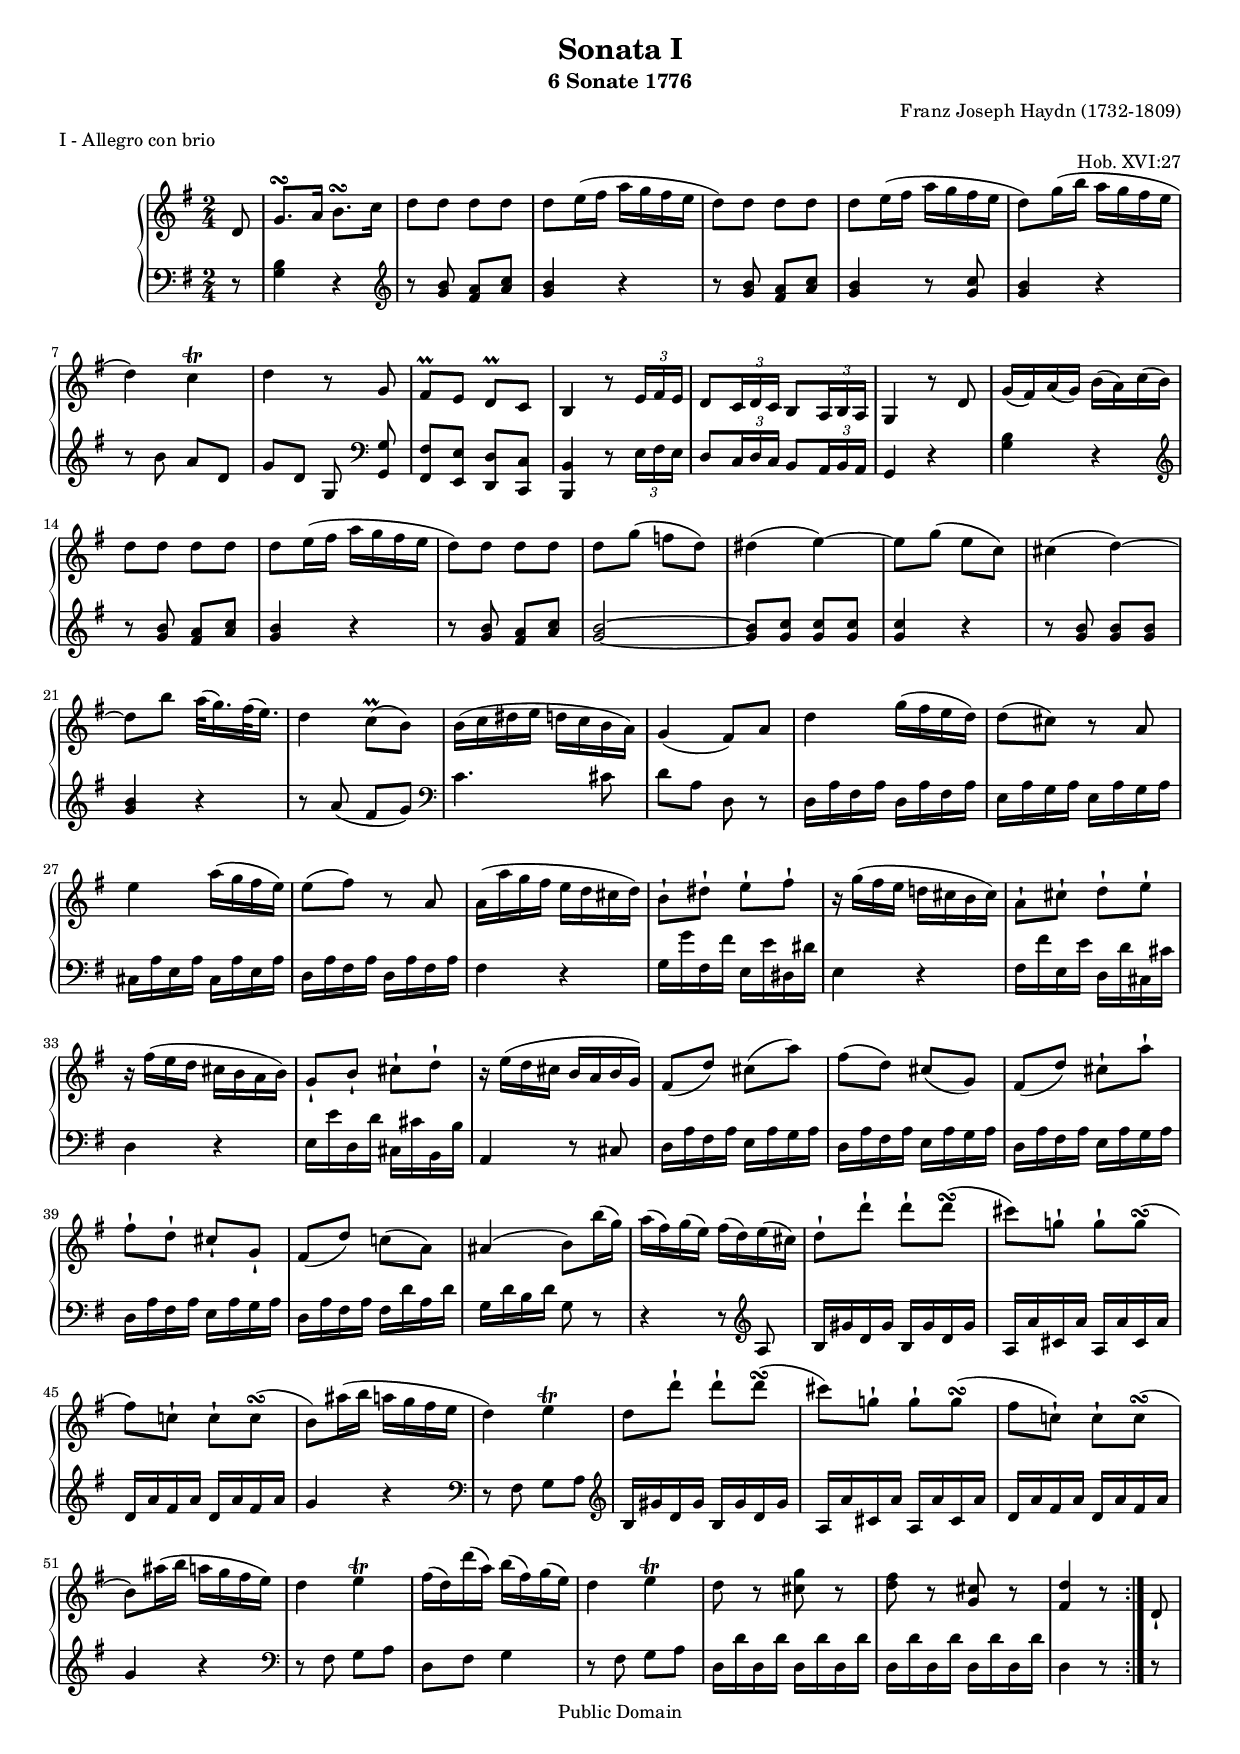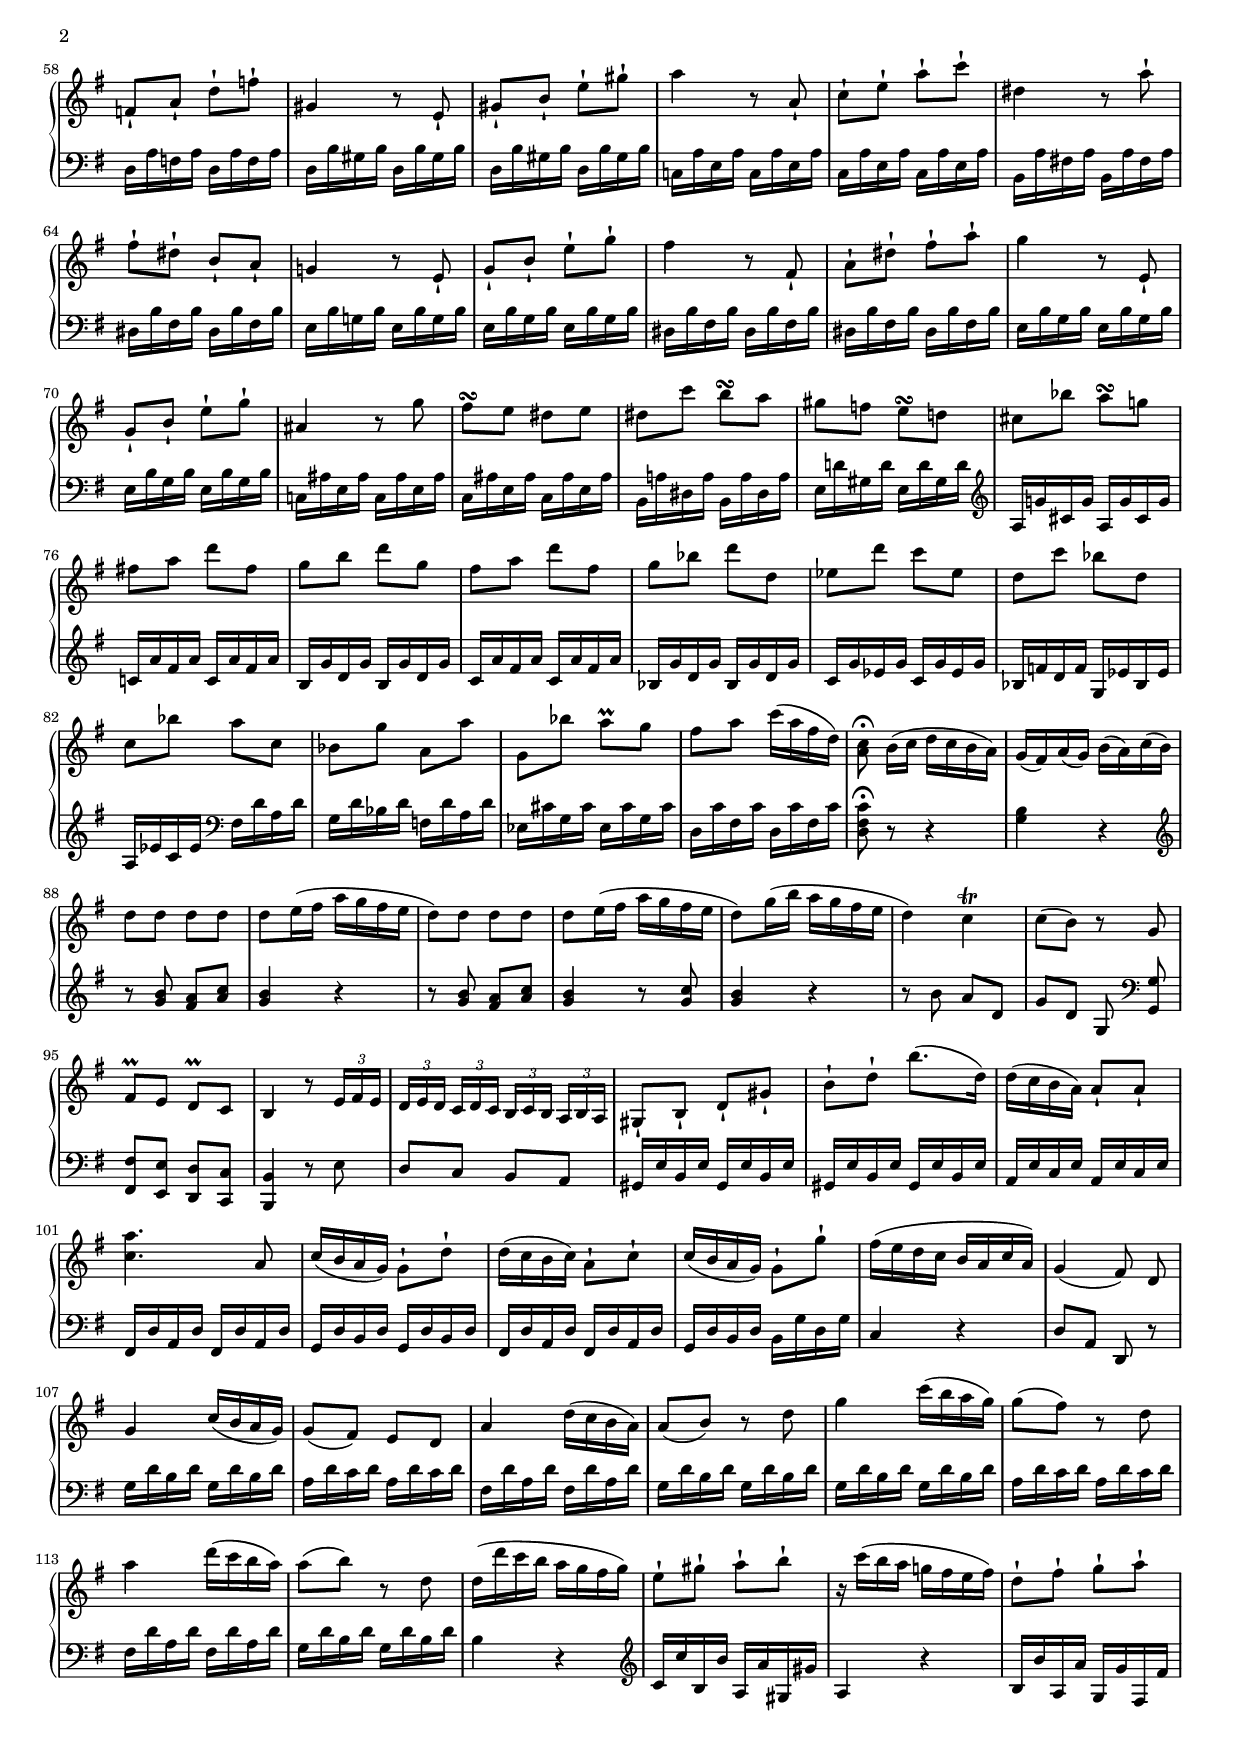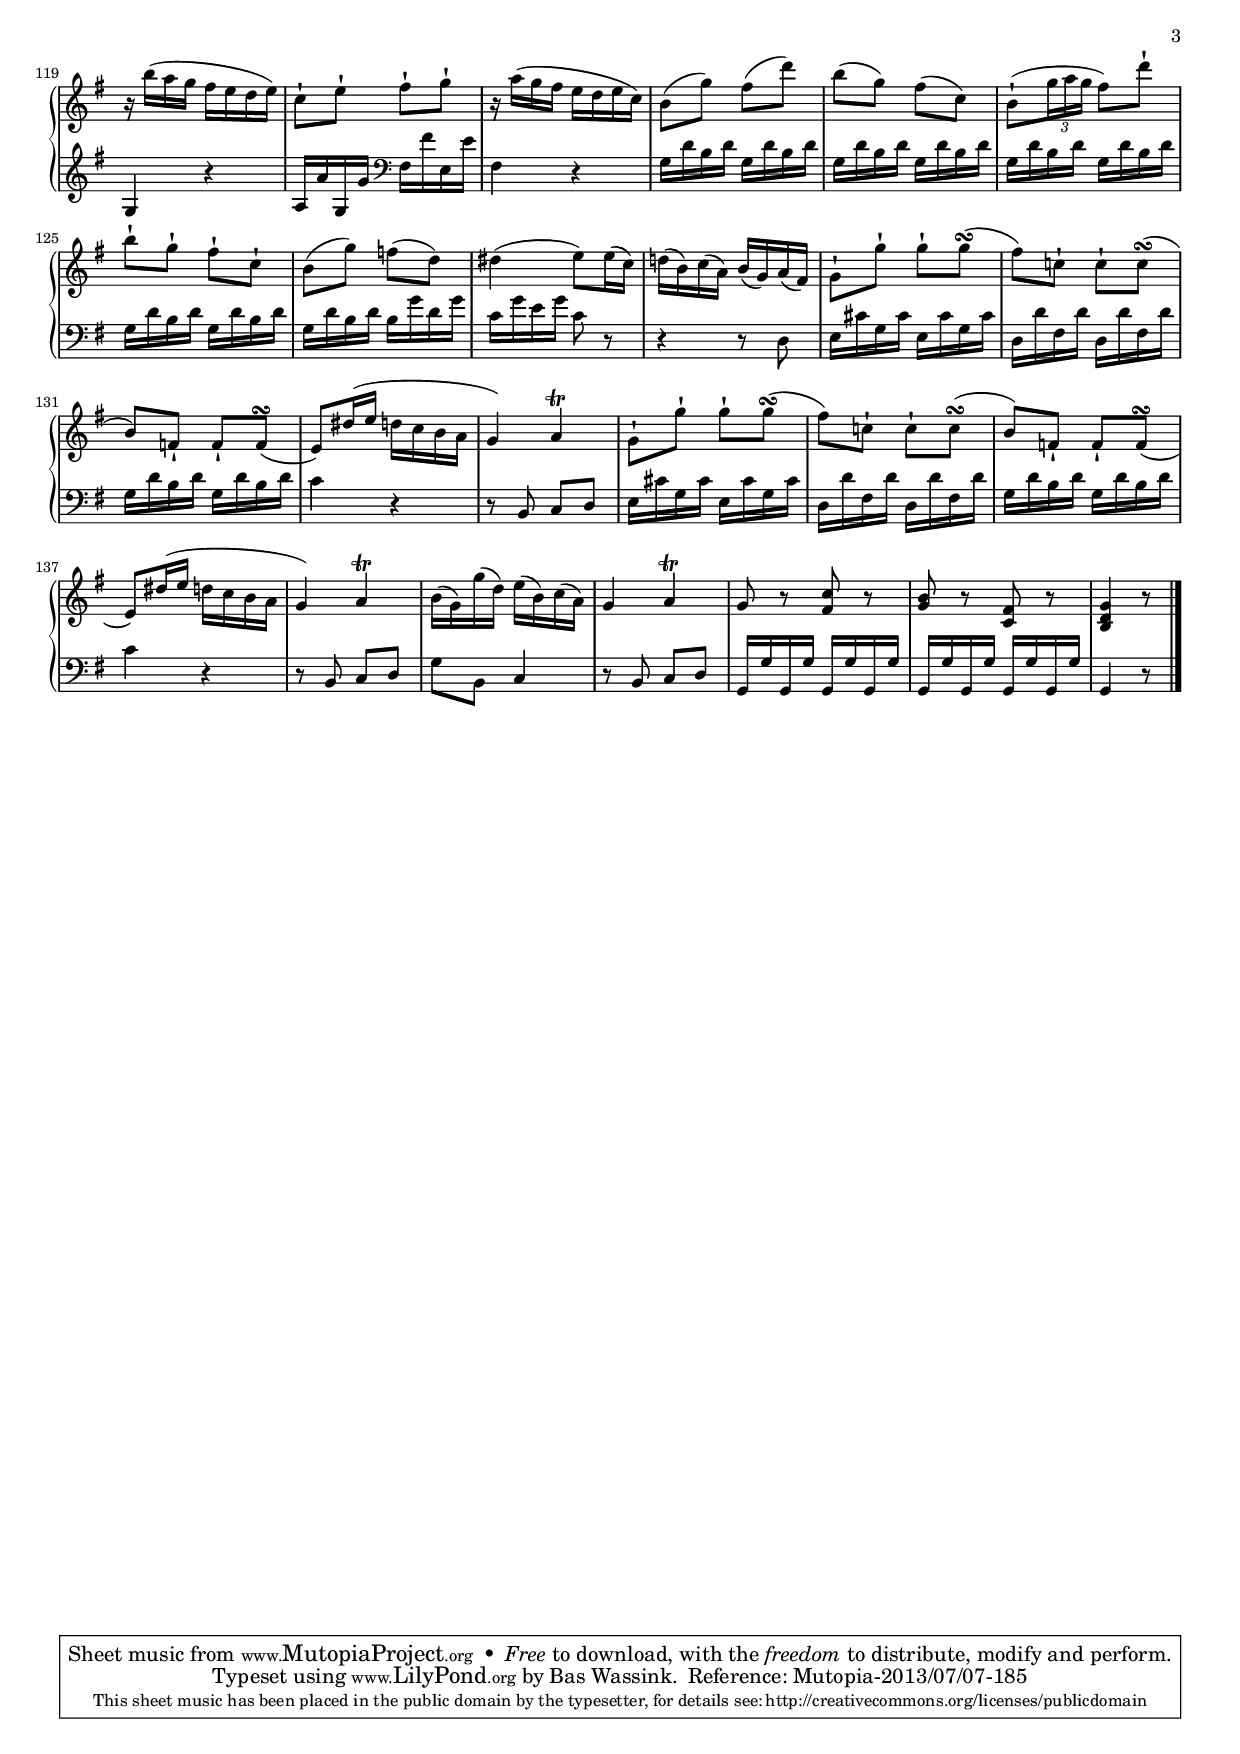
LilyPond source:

\version "2.16.1"

\include "nederlands.ly"
#(set-global-staff-size 16)
\header {
  title             = "Sonata I"
  subtitle          = "6 Sonate 1776"
  composer          = "Franz Joseph Haydn (1732-1809)"
  opus              = "Hob. XVI:27"
  meter             = "I - Allegro con brio"
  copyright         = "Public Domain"
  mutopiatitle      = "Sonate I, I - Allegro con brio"
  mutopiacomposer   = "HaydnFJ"
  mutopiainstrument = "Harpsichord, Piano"
  date              = "18th Century"
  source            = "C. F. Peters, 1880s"
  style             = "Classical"
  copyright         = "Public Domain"
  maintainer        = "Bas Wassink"
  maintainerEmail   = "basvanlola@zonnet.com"

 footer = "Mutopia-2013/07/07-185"
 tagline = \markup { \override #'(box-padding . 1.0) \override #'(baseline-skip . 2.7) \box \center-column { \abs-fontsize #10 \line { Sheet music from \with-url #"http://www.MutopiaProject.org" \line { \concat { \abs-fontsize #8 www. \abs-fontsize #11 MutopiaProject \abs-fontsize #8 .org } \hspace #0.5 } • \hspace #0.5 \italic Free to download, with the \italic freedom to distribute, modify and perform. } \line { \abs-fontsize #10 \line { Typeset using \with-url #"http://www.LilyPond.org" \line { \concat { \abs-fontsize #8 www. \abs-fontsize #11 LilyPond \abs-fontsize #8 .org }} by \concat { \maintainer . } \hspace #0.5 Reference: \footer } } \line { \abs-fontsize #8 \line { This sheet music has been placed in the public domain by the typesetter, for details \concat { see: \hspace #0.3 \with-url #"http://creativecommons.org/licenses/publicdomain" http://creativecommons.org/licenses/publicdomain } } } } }
}

Global =  {\key g\major \time 2/4 \partial 8}
Treble = \clef treble
Bass = \clef bass

MD =  \relative c' {
  \repeat volta 2 {
  d8

   g8.\turn  a16 b8.\turn c16
  d8 d d d
  d e16 ( fis a g fis e
   d8) d d d

  d e16 ( fis a g fis e
   d8) g16 ( b a g fis e
   d4) c\trill
  d r8 g,

  fis8\prall e d\prall c
  b4 r8 \times 2/3 {e16 fis e}
  d8 \times 2/3 {c16 d c} b8 \times 2/3 {a16 b a}
  g4 r8 d'

  g16 ( fis) a ( g) b ( a) c ( b)
  d8 d d d
  d e16 ( fis a g fis e
   d8) d d d

  d g ( f  d)
  dis4 ( e) ~
  e8 g ( e  c)
  cis4 ( d) ~

  d8 b' a32 ( g16.) fis32 ( e16.)
  d4 c8\prall ( b)
  b16 ( c dis e d c b  a)
  g4 ( fis8) a

  d4 g16 ( fis e  d)
  d8 ( cis) r a
  e'4 a16 ( g fis  e)
  e8 ( fis) r a,

  a16 ( a' g fis e d cis  d)
  b8-| dis-| e-| fis-|
  r16 g ( fis e d! cis b  cis)
  a8-| cis-| d-| e-|

  r16 fis ( e d cis b a  b)
  g8-| b-| cis-| d-|
  r16 e ( d cis b a b  g)
  fis8 ( d') cis ( a')

  fis ( d) cis ( g)
  fis ( d') cis-| a'-|
  fis-| d-| cis-| g-|
  fis ( d') c! ( a)

  ais4 ( b8) b'16 ( g)
  a ( fis) g ( e) fis ( d) e ( cis)
   d8-| d'-| d-| d\turn (
  cis) g!-| g-| g\turn (

    fis) c!-| c-| c\turn (
  b) ais'16 ( b a g fis e
   d4) e\trill
   d8 d'-| d-| d\turn (

  cis) g!-| g-| g\turn (
   fis  c!)-| c-| c\turn (
  b) ais'16 ( b a g fis e )
  d4 e\trill

  fis16 ( d) d' ( a) b ( fis) g ( e)
  d4 e\trill
  d8 r <cis g'> r
  <d fis> r <g, cis> r

  <fis d'>4 r8
  }

  d8-|

  f-| a-| d-| f-|
  gis,4 r8 e-|
  gis-| b-| e-| gis-|
  a4 r8 a,-|

  c-| e-| a-| c-|
  dis,4 r8 a'-|
  fis-| dis-| b-| a-|
  g!4 r8 e-|

  g-| b-| e-| g-|
  fis4 r8 fis,-|
  a-| dis-| fis-| a-|
  g4 r8 e,-|

  g-| b-| e-| g-|
  ais,4 r8 g'
  fis\turn e dis e
  dis c' b\turn a

  gis f e\turn d!
  cis bes' a\turn g!
  fis! a d fis,
  g b d g,

  fis a d fis,
  g bes d d,
  es d' c es,
  d c' bes d,

  c bes' a c,
  bes g' a, a'
  g, bes' a\prall g
  fis a c16 ( a fis  d)

  <a c\fermata>8\noBeam b16 ( c d c b  a)
  g ( fis) a ( g) b ( a) c ( b)
  d8 d d d
  d8 e16 ( fis a g fis e

   d8) d d d
  d8 e16 ( fis a g fis e
   d8) g16 ( b a g fis e
   d4) c\trill

  c8 ( b) r g
  fis\prall e d\prall c
  b4 r8 \times 2/3 {e16 fis e}
  \times 2/3 { d[ e d]} \times 2/3 { c[ d c]} \times 2/3 { b[ c b]} \times 2/3 { a[ b a]}

  gis8-| b-| d-| gis-|
  b-| d-| b'8. ( d,16)
  d ( c b  a) a8-| a-|
  <c a'>4. a8

  c16 ( b a  g) g8-| d'-|
  d16 ( c b  c) a8-| c-|
  c16 ( b a  g) g8-| g'-|
  fis16 ( e d c b a c  a)

  g4 ( fis8)\noBeam d
  g4 c16 ( b a  g)
  g8 ( fis) e d
  a'4 d16 ( c b  a)

  a8 ( b) r d
  g4 c16 ( b a  g)
  g8 ( fis) r d
  a'4 d16 ( c b  a)

  a8 ( b) r d,
  d16 ( d' c b a g fis  g)
  e8-| gis-| a-| b-|
  r16 c16 ( b a g! fis e  fis)

  d8-| fis-| g-| a-|
  r16 b ( a g fis e d  e)
  c8-| e-| fis-| g-|
  r16 a ( g fis e d e  c)

  b8 ( g') fis ( d')
  b ( g) fis ( c)
  b-| ( \times 2/3 {g'16 a g}  fis8) d'-|
  b-| g-| fis-| c-|

  b ( g') f ( d)
  dis4 ( e8) e16 ( c)
  d! ( b) c ( a) b ( g) a ( fis)
  g8-| g'-| g-|  g\turn (

    fis) c!-| c-| c\turn (
   b) f-| f-| f\turn (
  e) dis'16 (e d c b a
   g4) a\trill

  g8-| g'-| g-|  g\turn (
    fis) c!-| c-| c\turn (
  b) f-| f-| f\turn (
  e) dis'16 ( e d c b a

   g4) a\trill
  b16 ( g) g' ( d) e ( b) c ( a)
  g4 a\trill
  g8 r <fis c'> r

  <g b> r <c, fis> r
  <b d g>4 r8
  \bar "|."
  }

MS =  \relative c' {
  r8

  <g b>4 r4
  \Treble r8 <g' b> <fis a> <a c>
  <g b>4 r
  r8 <g b> <fis a> <a c>

  <g b>4 r8 <g c>
  <g b>4 r
  r8 b a d,
  g d g,\noBeam \Bass <g, g'>

  <fis fis'> <e e'> <d d'> <c c'>
  <b b'>4 r8 \times 2/3 {e'16 fis e}
  d8 \times 2/3 {c16 d c} b8 \times 2/3 {a16 b a}
  g4 r

  <g' b> r
  \Treble r8 <g' b> <fis a> <a c>
  <g b>4 r
  r8 <g b> <fis a> <a c>

  <g b>2 ~
  <g b>8 <g c> <g c> <g c>
  <g c>4 r
  r8 <g b> <g b> <g b>

  <g b>4 r
  r8 a ( fis  g)
  \Bass c,4. cis8
  d a d, r

  d16 a' fis a d, a' fis a
  e a g a e a g a
  cis, a' e a cis, a' e a
  d, a' fis a d, a' fis a

  fis4 r
  g16 g' fis, fis' e, e' dis, dis'
  e,4 r
  fis16 fis' e, e' d, d' cis, cis'

  d,4 r
  e16 e' d, d' cis, cis' b, b'
  a,4 r8 cis
  d16 a' fis a e a g a

  d, a' fis a e a g a
  d, a' fis a e a g a
  d, a' fis a e a g a
  d, a' fis a fis d' a d

  g, d' b d g,8 r
  r4 r8 \Treble a
  b16 gis' d gis b, gis' d gis
  a, a' cis, a' a, a' cis, a'

  d, a' fis a d, a' fis a
  g4 r
  \Bass r8 fis, g a
  \Treble b16 gis' d gis b, gis' d gis

  a, a' cis, a' a, a' cis, a'
  d, a' fis a d, a' fis a
  g4 r
  \Bass r8 fis, g a

  d, fis g4
  r8 fis g a
  d,16 d' d, d' d, d' d, d'
  d, d' d, d' d, d' d, d'

  d,4 r8

  r8

  d16 a' f a d, a' f a
  d, b' gis b d, b' gis b
  d, b' gis b d, b' gis b
  c,! a' e a c, a' e a

  c, a' e a c, a' e a
  b, a' fis! a b, a' fis a
  dis, b' fis b dis, b' fis b
  e, b' g! b e, b' g b

  e, b' g b e, b' g b
  dis, b' fis b dis, b' fis b
  dis, b' fis b dis, b' fis b
  e, b' g b e, b' g b

  e, b' g b e, b' g b
  c,! ais' e ais c, ais' e ais
  c, ais' e ais c, ais' e ais
  b, a'! dis, a' b, a' dis, a'

  e d'! gis, d' e, d' gis, d'
  \Treble a g'! cis, g' a, g' cis, g'
  c,! a' fis a c, a' fis a
  b, g' d g b, g' d g

  c, a' fis a c, a' fis a
  bes, g' d g bes, g' d g
  c, g' es g c, g' es g
  bes, f'! d f g, es' bes es

  a, es' c es \Bass fis, d' a d
  g, d' bes d f, d' a d
  es, cis' g cis es, cis' g cis
  d, c' fis, c' d, c' fis, c'

  <d,\fermata fis c'>8 r r4
  <g b>4 r
  \Treble r8 <g' b> <fis a> <a c>
  <g b>4 r

  r8 <g b> <fis a> <a c>
  <g b>4 r8 <g c>
  <g b>4 r
  r8 b a d,

  g d g,\noBeam \Bass <g, g'>
  <fis fis'> <e e'> <d d'> <c c'>
  <b b'>4 r8 e'
  d c b a

  gis16 e' b e gis, e' b e
  gis, e' b e gis, e' b e
  a, e' c e a, e' c e
  fis, d' a d fis, d' a d

  g, d' b d g, d' b d
  fis, d' a d fis, d' a d
  g, d' b d b g' d g
  c,4 r

  d8 a d, r
  g'16 d' b d g, d' b d
  a d c d a d c d
  fis, d' a d fis, d' a d

  g, d' b d g, d' b d
  g, d' b d g, d' b d
  a d c d a d c d
  fis, d' a d fis, d' a d

  g, d' b d g, d' b d
  b4 r
  \Treble c16 c' b, b' a, a' gis, gis'
  a,4 r

  b16 b' a, a' g, g' fis, fis'
  g,4 r
  a16 a' g, g' \Bass fis, fis' e, e'
  fis,4 r

  g16 d' b d g, d' b d
  g, d' b d g, d' b d
  g, d' b d g, d' b d
  g, d' b d g, d' b d

  g, d' b d b g' d g
  c, g' e g c,8 r
  r4 r8 d,
  e16 cis' g cis e, cis' g cis

  d, d' fis, d' d, d' fis, d'
  g, d' b d g, d' b d
  c4 r
  r8 b, c d

  e16 cis' g cis e, cis' g cis
  d, d' fis, d' d, d' fis, d'
  g, d' b d g, d' b d
  c4 r

  r8 b, c d
  g b, c4
  r8 b c d
  g,16 g' g, g' g, g' g, g'

  g, g' g, g' g, g' g, g'
  g,4 r8
  }

\score { {
\context PianoStaff <<
  \set PianoStaff.midiInstrument = "harpsichord"
  \context Staff = "up" <<\Global \Treble \context Voice=One \MD >>
  \context Staff = "down" <<\Global \Bass \context Voice=Two \MS >>
>>
}
\layout {
  \context {
    \Staff
    \override TupletBracket #'stencil = ##f
  }
}

  \midi {
    \tempo 4 = 120
    }


}

